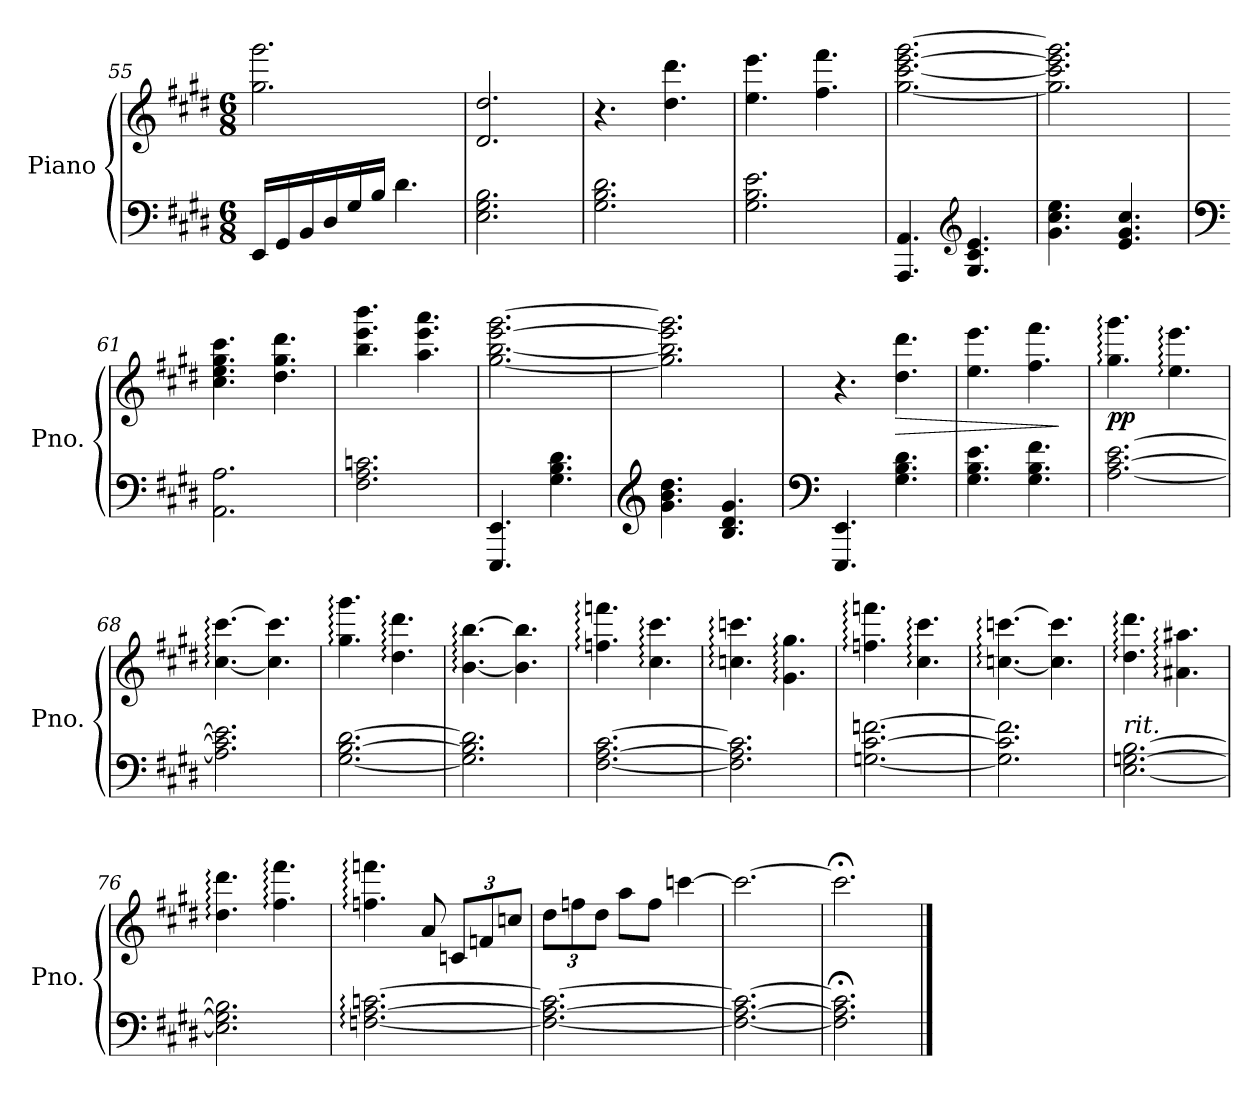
**kern	**kern	**dynam
*part1	*part1	*part1
*staff2	*staff1	*staff1/2
*I"Piano	*	*
*I'Pno.	*	*
!!LO:PB:g=z
*clefF4	*clefG2	*
*k[f#c#g#d#]	*k[f#c#g#d#]	*
*M6/8	*M6/8	*
=55	=55	=55
16EE</LL	2.gg#\ 2.ggg#\	.
16GG#</	.	.
16BB</	.	.
16D#</	.	.
16G#</	.	.
16B</JJ	.	.
4.d#<\	.	.
=56	=56	=56
2.E\<<< 2.G#\<<< 2.B\<<<	2.d#/ 2.dd#/	.
=57	=57	=57
2.G#\<<< 2.B\<<< 2.d#\<<<	4.r	.
.	4.dd#\ 4.ddd#\	.
=58	=58	=58
2.G#\<<< 2.B\<<< 2.e\<<<	4.ee\ 4.eee\	.
.	4.ff#\ 4.fff#\	.
!!LO:LB:g=z
=59	=59	=59
4.AAA/<< 4.AA/<<	[2.gg#\ [2.ccc#\ [2.eee\ [2.ggg#\	.
*clefG2	*	*
4.G#/<<< 4.c#/<<< 4.e/<<<	.	.
=60	=60	=60
4.g#\<<< 4.cc#\<<< 4.ee\<<<	2.gg#\] 2.ccc#\] 2.eee\] 2.ggg#\]	.
4.e/<<< 4.g#/<<< 4.cc#/<<<	.	.
=61	=61	=61
*clefF4	*	*
2.AA\<< 2.A\<<	4.cc#\ 4.ee\ 4.gg#\ 4.ccc#\	.
.	4.dd#\ 4.gg#\ 4.ddd#\	.
=62	=62	=62
2.F#\<<< 2.A\<<< 2.cn\<<<	4.bb\ 4.eee\ 4.bbb\	.
.	4.aa\ 4.eee\ 4.aaa\	.
!!LO:LB:g=z
=63	=63	=63
4.EEE/<< 4.EE/<<	[2.gg#\ [2.bb\ [2.eee\ [2.ggg#\	.
4.G#\<<< 4.B\<<< 4.d#\<<<	.	.
=64	=64	=64
*clefG2	*	*
4.g#\<<< 4.b\<<< 4.dd#\<<<	2.gg#\] 2.bb\] 2.eee\] 2.ggg#\]	.
4.B/<<< 4.d#/<<< 4.g#/<<<	.	.
=65	=65	=65
*clefF4	*	*
4.EEE/<< 4.EE/<<	4.r	.
!	!	!LO:HP:b
4.G#\<<< 4.B\<<< 4.d#\<<<	4.dd#\ 4.ddd#\	>
=66	=66	=66
4.G#\<<< 4.B\<<< 4.e\<<<	4.ee\ 4.eee\	.
4.G#\<<< 4.B\<<< 4.f#\<<<	4.ff#\ 4.fff#\	.
.	.	]
!!LO:LB:g=z
=67	=67	=67
!	!	!LO:DY:b
[2.A\<<< [2.c#\<<< [2.e\<<<	4.gg#\:: 4.ggg#\::	pp
.	4.ee\:: 4.eee\::	.
=68	=68	=68
2.A\]<<< 2.c#\]<<< 2.e\]<<<	[4.cc#\:: [4.ccc#\::	.
.	4.cc#\] 4.ccc#\]	.
=69	=69	=69
[2.G#\<<< [2.B\<<< [2.d#\<<<	4.gg#\:: 4.ggg#\::	.
.	4.dd#\:: 4.ddd#\::	.
=70	=70	=70
2.G#\]<<< 2.B\]<<< 2.d#\]<<<	[4.b\:: [4.bb\::	.
.	4.b\] 4.bb\]	.
!!LO:PB:g=z
=71	=71	=71
[2.F#\<<< [2.A\<<< [2.c#\<<<	4.ffn\:: 4.fffn\::	.
.	4.cc#\:: 4.ccc#\::	.
=72	=72	=72
2.F#\]<<< 2.A\]<<< 2.c#\]<<<	4.ccn\:: 4.cccn\::	.
.	4.g#\:: 4.gg#\::	.
=73	=73	=73
[2.Gn\<<< [2.c#\<<< [2.fn\<<<	4.ffn\:: 4.fffn\::	.
.	4.cc#\:: 4.ccc#\::	.
=74	=74	=74
2.G\]<<< 2.c#\]<<< 2.f\]<<<	[4.ccn\:: [4.cccn\::	.
.	4.cc\] 4.ccc\]	.
!!LO:LB:g=z
=75	=75	=75
!LO:TX:a:i:t=rit.	!	!
[2.E\<<< [2.Gn\<<< [2.B\<<<	4.dd#\:: 4.ddd#\::	.
.	4.a#X\:: 4.aa#X\::	.
=76	=76	=76
2.E\]<<< 2.G\]<<< 2.B\]<<<	4.dd#\:: 4.ddd#\::	.
.	4.ff#\:: 4.fff#\::	.
=77	=77	=77
[2.Fn\:<<< [2.A\:<<< [2.cn\:<<<	4.ffn\:: 4.fffn\::	.
.	8a/	.
.	12cn/L	.
.	12fn/	.
.	12ccn/J	.
=78	=78	=78
*	*Xbrackettup	*
2.F\_<<< 2.A\_<<< 2.c\_<<<	12dd#\L	.
.	12ffn\	.
.	12dd#\J	.
.	8aa\L	.
.	8ff\J	.
.	[4cccn\	.
=79	=79	=79
2.F\_<<< 2.A\_<<< 2.c\_<<<	2.ccc\_	.
=80	=80	=80
2.F\];<<<< 2.A\];<<<< 2.c\];<<<<	2.ccc;<\]	.
==	==	==
*-	*-	*-
